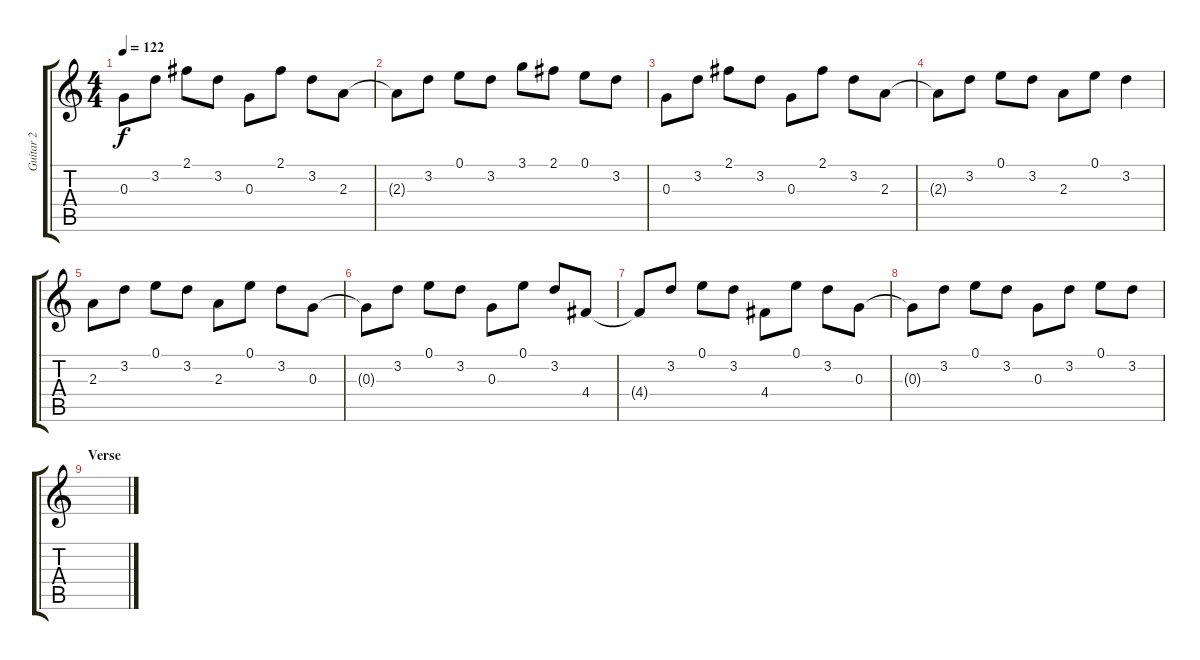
\track ("Guitar 2" "Guitar 2") {instrument electricguitarclean}
\staff {score tabs}
\tuning (E4 B3 G3 D3 A2 D2) {hide}
\ts (4 4)
\tempo 122
\clef g2
\ks c
0.3.8{dy f} 3.2.8 2.1.8 3.2.8 0.3.8 2.1.8 3.2.8 2.3.8 |
2.3{t}.8 3.2.8 0.1.8 3.2.8 3.1.8 2.1.8 0.1.8 3.2.8 |
0.3.8 3.2.8 2.1.8 3.2.8 0.3.8 2.1.8 3.2.8 2.3.8 |
2.3{t}.8 3.2.8 0.1.8 3.2.8 2.3.8 0.1.8 3.2.4 |
2.3.8{volume 10} 3.2.8 0.1.8 3.2.8 2.3.8 0.1.8 3.2.8 0.3.8 |
0.3{t}.8 3.2.8 0.1.8 3.2.8 0.3.8 0.1.8 3.2.8 4.4.8 |
4.4{t}.8 3.2.8 0.1.8 3.2.8 4.4.8 0.1.8 3.2.8 0.3.8 |
0.3{t}.8 3.2.8 0.1.8 3.2.8 0.3.8 3.2.8 0.1.8 3.2.8 |
\section ("" "Verse")
